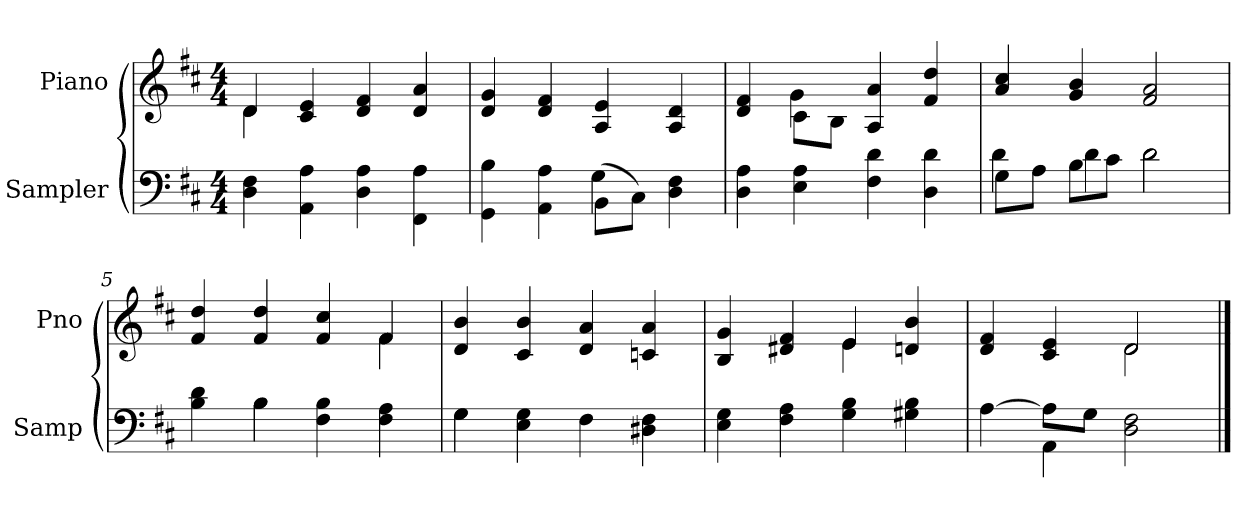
**kern	**kern
*part2	*part1
*staff2	*staff1
*I"Sampler	*I"Piano
*I'Samp	*I'Pno
*clefF4	*clefG2
*k[f#c#]	*k[f#c#]
*D:	*D:
*M4/4	*M4/4
=1	=1
*	*^
4D\ 4F#\	4d/	4d
4AA\ 4A\	4c#/ 4e/	2.ryy
4D\ 4A\	4d/ 4f#/	.
4FF#\ 4A\	4d/ 4a/	.
*	*v	*v
=2	=2
*^	*
4GG\ 4B\	2ryy	4d/ 4g/
4AA\ 4A\	.	4d/ 4f#/
(8BB\L	4G	4A/ 4e/
8C#\J)	.	.
4D\ 4F#\	4ryy	4A/ 4d/
*v	*v	*
=3	=3
*	*^
4D\ 4A\	4d/ 4f#/	4ryy
4E\ 4A\	8c#\L	4g
.	8B\J	.
4F#\ 4d\	4A/ 4a/	2ryy
4D\ 4d\	4f#/ 4dd/	.
*	*v	*v
=4	=4
*^	*
8G\L	4d	4a/ 4cc#/
8A\J	.	.
8B\L	4d	4g/ 4b/
8c#\J	.	.
2d\	2d	2f#/ 2a/
=5	=5	=5
*	*	*^
4B\ 4d\	4ryy	4f#/ 4dd/	2.ryy
4B\	4B	4f#/ 4dd/	.
4F#\ 4B\	2ryy	4f#/ 4cc#/	.
4F#\ 4A\	.	4f#/	4f#
*	*	*v	*v
=6	=6	=6
4G\	4G	4d/ 4b/
4E\ 4G\	2.ryy	4c#/ 4b/
4F#\	.	4d/ 4a/
4D#X\ 4F#\	.	4cn/ 4a/
*v	*v	*
=7	=7
*	*^
4E\ 4G\	4B/ 4g/	2ryy
4F#\ 4A\	4d#X/ 4f#/	.
4G\ 4B\	4e/	4e
4G#X\ 4B\	4dn/ 4b/	4ryy
=8	=8	=8
*^	*	*
[4A\	4ryy	4d/ 4f#/	2ryy
8A\L]	4AA	4c#/ 4e/	.
8G\J	.	.	.
2D\ 2F#\	2ryy	2d/	2d
*v	*v	*	*
*	*v	*v
==	==
*-	*-
